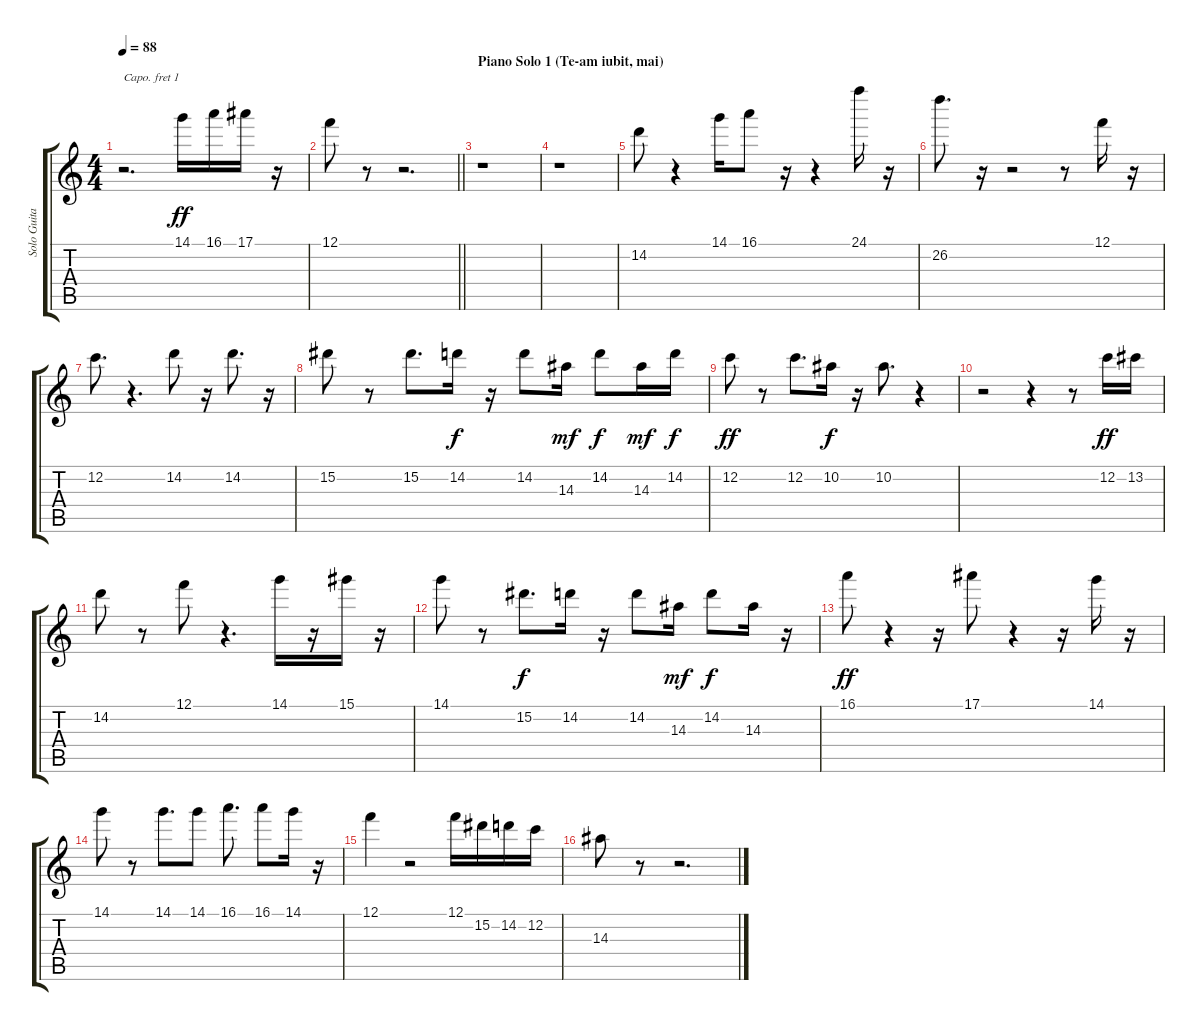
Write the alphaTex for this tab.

\track ("Solo Guitar" "Solo Guita") {instrument electricguitarclean}
\staff {score tabs}
\capo 1
\tuning (E4 B3 G3 D3 A2 E2) {hide}
\ts (4 4)
\tempo 88
\clef g2
\ks c
r.2{d dy ff} 14.1.16 16.1.16 17.1.16 r.16 |
\barLineRight lightlight
12.1.8 r.8 r.2{d} |
\section ("" "Piano Solo 1 (Te-am iubit, mai)")
r.1 |
r.1 |
14.2.8 r.4 14.1.16 16.1.8 r.16 r.4 24.1.16 r.16 |
26.2.8{d} r.16 r.2 r.8 12.1.16 r.16 |
12.2.8{d} r.4{d} 14.2.8 r.16 14.2.8{d} r.16 |
15.2.8 r.8 15.2.8{d} 14.2.16{dy f} r.16 14.2.8 14.3.16{dy mf} 14.2.8{dy f} 14.3.16{dy mf} 14.2.16{dy f} |
12.2.8{dy ff} r.8 12.2.8{d} 10.2.16{dy f} r.16 10.2.8{d} r.4 |
r.2 r.4 r.8 12.2.16{dy ff} 13.2.16 |
14.2.8 r.8 12.1.8 r.4{d} 14.1.16 r.16 15.1.16 r.16 |
14.1.8 r.8 15.2.8{d dy f} 14.2.16 r.16 14.2.8 14.3.16{dy mf} 14.2.8{dy f} 14.3.16 r.16 |
16.1.8{dy ff} r.4 r.16 17.1.8 r.4 r.16 14.1.16 r.16 |
14.1.8 r.8 14.1.8{d} 14.1.8 16.1.8{d} 16.1.8 14.1.16 r.16 |
12.1.4 r.2 12.1.16 15.2.16 14.2.16 12.2.16 |
14.3.8 r.8 r.2{d}
